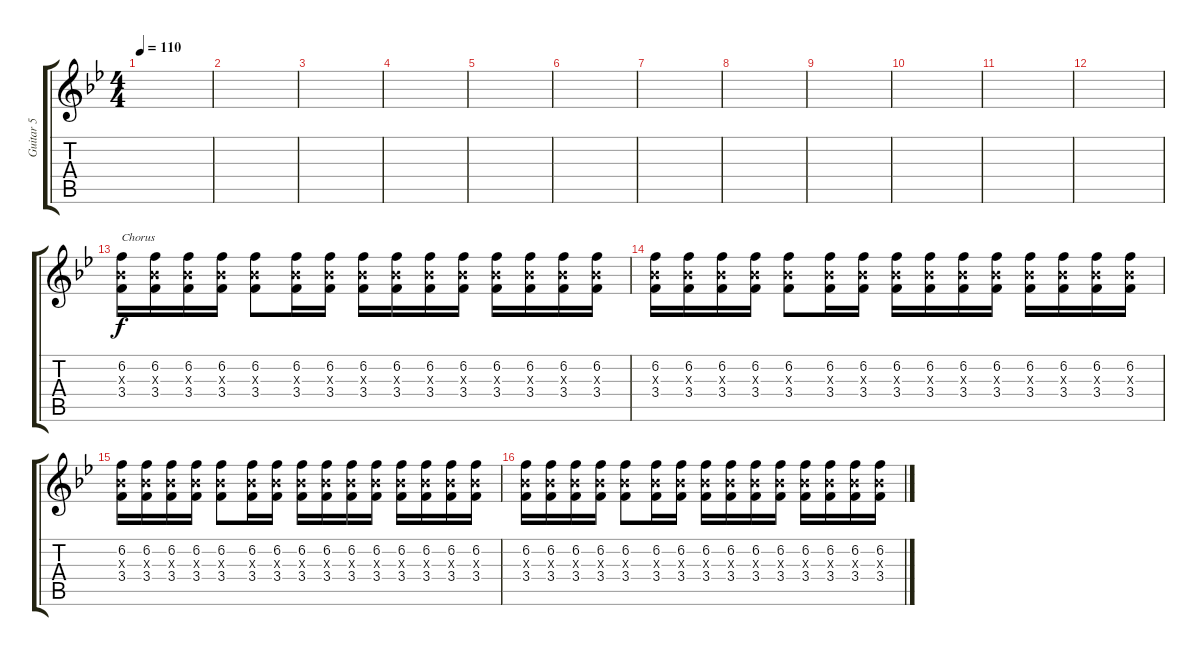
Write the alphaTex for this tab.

\track ("Guitar 5" "Guitar 5") {instrument distortionguitar}
\staff {score tabs}
\tuning (E4 B3 G3 D3 A2 E2) {hide}
\ts (4 4)
\tempo 110
\clef g2
\ks bb
|
|
|
|
|
|
|
|
|
|
|
|
(6.2 3.3{x} 3.4).16{txt "Chorus"} (6.2 3.3{x} 3.4).16 (6.2 3.3{x} 3.4).16 (6.2 3.3{x} 3.4).16 (6.2 3.3{x} 3.4).8 (6.2 3.3{x} 3.4).16 (6.2 3.3{x} 3.4).16 (6.2 3.3{x} 3.4).16 (6.2 3.3{x} 3.4).16 (6.2 3.3{x} 3.4).16 (6.2 3.3{x} 3.4).16 (6.2 3.3{x} 3.4).16 (6.2 3.3{x} 3.4).16 (6.2 3.3{x} 3.4).16 (6.2 3.3{x} 3.4).16 |
(6.2 3.3{x} 3.4).16 (6.2 3.3{x} 3.4).16 (6.2 3.3{x} 3.4).16 (6.2 3.3{x} 3.4).16 (6.2 3.3{x} 3.4).8 (6.2 3.3{x} 3.4).16 (6.2 3.3{x} 3.4).16 (6.2 3.3{x} 3.4).16 (6.2 3.3{x} 3.4).16 (6.2 3.3{x} 3.4).16 (6.2 3.3{x} 3.4).16 (6.2 3.3{x} 3.4).16 (6.2 3.3{x} 3.4).16 (6.2 3.3{x} 3.4).16 (6.2 3.3{x} 3.4).16 |
(6.2 3.3{x} 3.4).16 (6.2 3.3{x} 3.4).16 (6.2 3.3{x} 3.4).16 (6.2 3.3{x} 3.4).16 (6.2 3.3{x} 3.4).8 (6.2 3.3{x} 3.4).16 (6.2 3.3{x} 3.4).16 (6.2 3.3{x} 3.4).16 (6.2 3.3{x} 3.4).16 (6.2 3.3{x} 3.4).16 (6.2 3.3{x} 3.4).16 (6.2 3.3{x} 3.4).16 (6.2 3.3{x} 3.4).16 (6.2 3.3{x} 3.4).16 (6.2 3.3{x} 3.4).16 |
(6.2 3.3{x} 3.4).16 (6.2 3.3{x} 3.4).16 (6.2 3.3{x} 3.4).16 (6.2 3.3{x} 3.4).16 (6.2 3.3{x} 3.4).8 (6.2 3.3{x} 3.4).16 (6.2 3.3{x} 3.4).16 (6.2 3.3{x} 3.4).16 (6.2 3.3{x} 3.4).16 (6.2 3.3{x} 3.4).16 (6.2 3.3{x} 3.4).16 (6.2 3.3{x} 3.4).16 (6.2 3.3{x} 3.4).16 (6.2 3.3{x} 3.4).16 (6.2 3.3{x} 3.4).16
